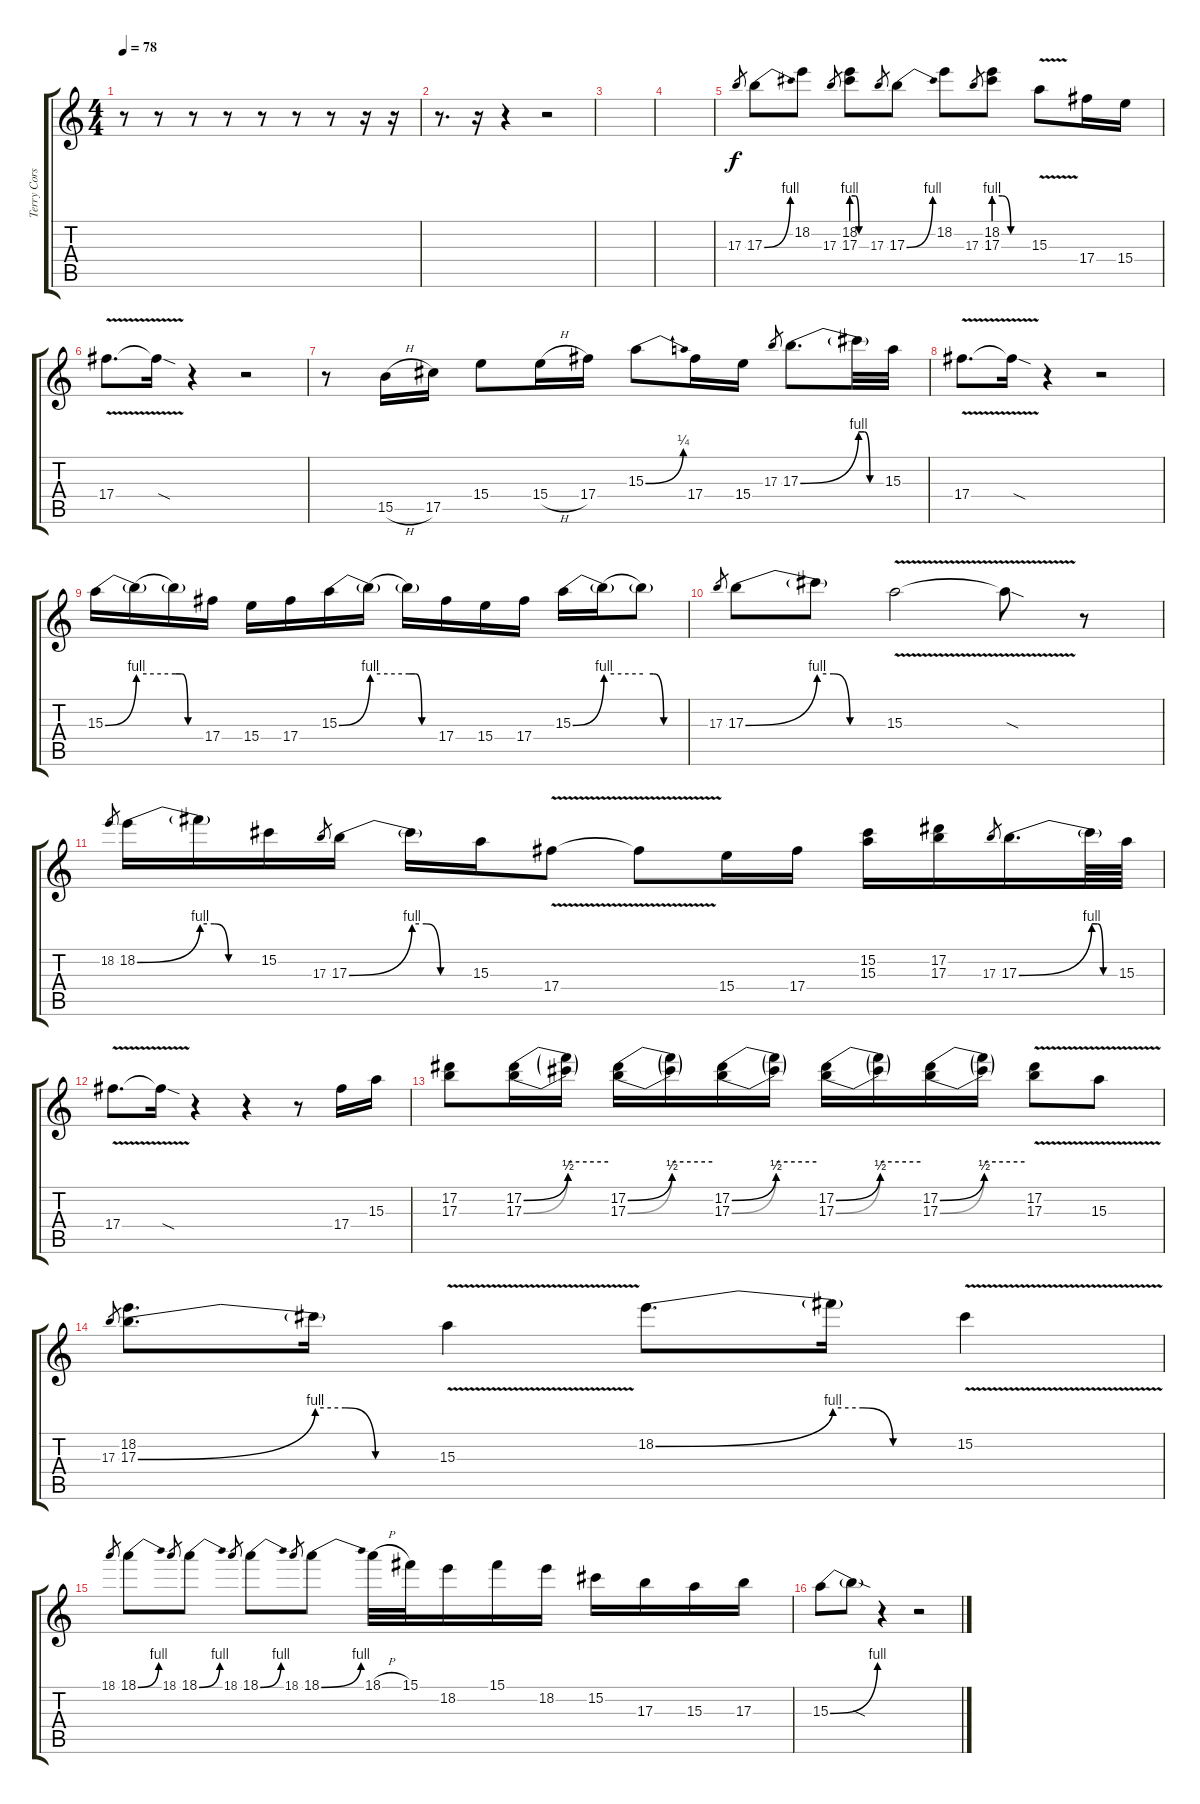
\track ("Terry Corso *Lead*" "Terry Cors") {instrument electricguitarclean}
\staff {score tabs}
\tuning (Eb4 Bb3 Gb3 Db3 Ab2 Eb2) {hide}
\ts (4 4)
\tempo 78
\clef g2
\ks c
r.8{dy f} r.8 r.8 r.8 r.8 r.8 r.8 r.16 r.16 |
r.8{d} r.16 r.4 r.2 |
|
|
17.3.8{gr} 17.3{be (bend 0 0 60 4)}.8 18.2.8 17.3.8{gr} (18.2 17.3{be (custom 0 4 15 4 30 0 60 0)}).8 17.3.8{gr} 17.3{be (bend 0 0 60 4)}.8 18.2.8 17.3.8{gr} (18.2 17.3{be (custom 0 4 15 4 30 0 60 0)}).8 15.3{v}.8 17.4.16 15.4.16 |
17.4{v}.8{d} 17.4{sod t}.16 r.4 r.2 |
r.8 15.5{h}.16 17.5.16 15.4.8 15.4{h}.16 17.4.16 15.3{be (bend 0 0 60 1)}.8 17.4.16 15.4.16 17.3.8{gr} 17.3{be (bend 0 0 60 4)}.8{d} 17.3{be (custom 0 4 15 4 30 0 60 0) t}.32 15.3.32 |
17.4{v}.8{d} 17.4{sod t}.16 r.4 r.2 |
15.3{be (bend 0 0 60 4)}.16 15.3{be (hold 0 4 60 4) t}.16 15.3{be (custom 0 4 15 4 30 0 60 0) t}.16 17.4.16 15.4.16 17.4.16 15.3{be (bend 0 0 60 4)}.16 15.3{be (hold 0 4 60 4) t}.16 15.3{be (custom 0 4 15 4 30 0 60 0) t}.16 17.4.16 15.4.16 17.4.16 15.3{be (bend 0 0 60 4)}.16 15.3{be (hold 0 4 60 4) t}.16 15.3{be (custom 0 4 15 4 30 0 60 0) t}.8 |
17.3.8{gr} 17.3{be (bend 0 0 60 4)}.8 17.3{be (custom 0 4 15 4 30 0 60 0) t}.8 15.3{v}.2 15.3{sod t}.8 r.8 |
18.2.8{gr} 18.2{be (bend 0 0 60 4)}.16 18.2{be (custom 0 4 15 4 30 0 60 0) t}.16 15.2.16 17.3.8{gr} 17.3{be (bend 0 0 60 4)}.16 17.3{be (custom 0 4 15 4 30 0 60 0) t}.16 15.3.16 17.4{v}.8 17.4{t}.8 15.4.16 17.4.16 (15.2 15.3).16 (17.2 17.3).16 17.3.8{gr} 17.3{be (bend 0 0 60 4)}.16{d} 17.3{be (custom 0 4 15 4 30 0 60 0) t}.64 15.3.64 |
17.4{v}.8{d} 17.4{v sod t}.16 r.4 r.4 r.8 17.4.16 15.3.16 |
(17.2 17.3).8 (17.2{be (bend 0 0 60 2)} 17.3{be (bend 0 0 60 2)}).16 (17.2{be (hold 0 4 60 4) t} 17.3{be (hold 0 4 60 4) t}).16 (17.2{be (bend 0 0 60 2)} 17.3{be (bend 0 0 60 2)}).16 (17.2{be (hold 0 4 60 4) t} 17.3{be (hold 0 4 60 4) t}).16 (17.2{be (bend 0 0 60 2)} 17.3{be (bend 0 0 60 2)}).16 (17.2{be (hold 0 4 60 4) t} 17.3{be (hold 0 4 60 4) t}).16 (17.2{be (bend 0 0 60 2)} 17.3{be (bend 0 0 60 2)}).16 (17.2{be (hold 0 4 60 4) t} 17.3{be (hold 0 4 60 4) t}).16 (17.2{be (bend 0 0 60 2)} 17.3{be (bend 0 0 60 2)}).16 (17.2{be (hold 0 4 60 4) t} 17.3{be (hold 0 4 60 4) t}).16 (17.2 17.3{v}).8 15.3{v}.8 |
17.3.8{gr} (18.2 17.3{be (bend 0 0 60 4)}).8{d} 17.3{be (custom 0 4 15 4 30 0 60 0) t}.16 15.3{v}.4 18.2{be (bend 0 0 60 4)}.8{d} 18.2{be (custom 0 4 15 4 30 0 60 0) t}.16 15.2{v}.4 |
18.1.8{gr} 18.1{be (bend 0 0 60 4)}.8 18.1.8{gr} 18.1{be (bend 0 0 60 4)}.8 18.1.8{gr} 18.1{be (bend 0 0 60 4)}.8 18.1.8{gr} 18.1{be (bend 0 0 60 4)}.8 18.1{h}.32 15.1.32 18.2.16 15.1.16 18.2.16 15.2.16 17.3.16 15.3.16 17.3.16 |
15.3{be (bend 0 0 60 4)}.8 15.3{sod t}.8 r.4 r.2
